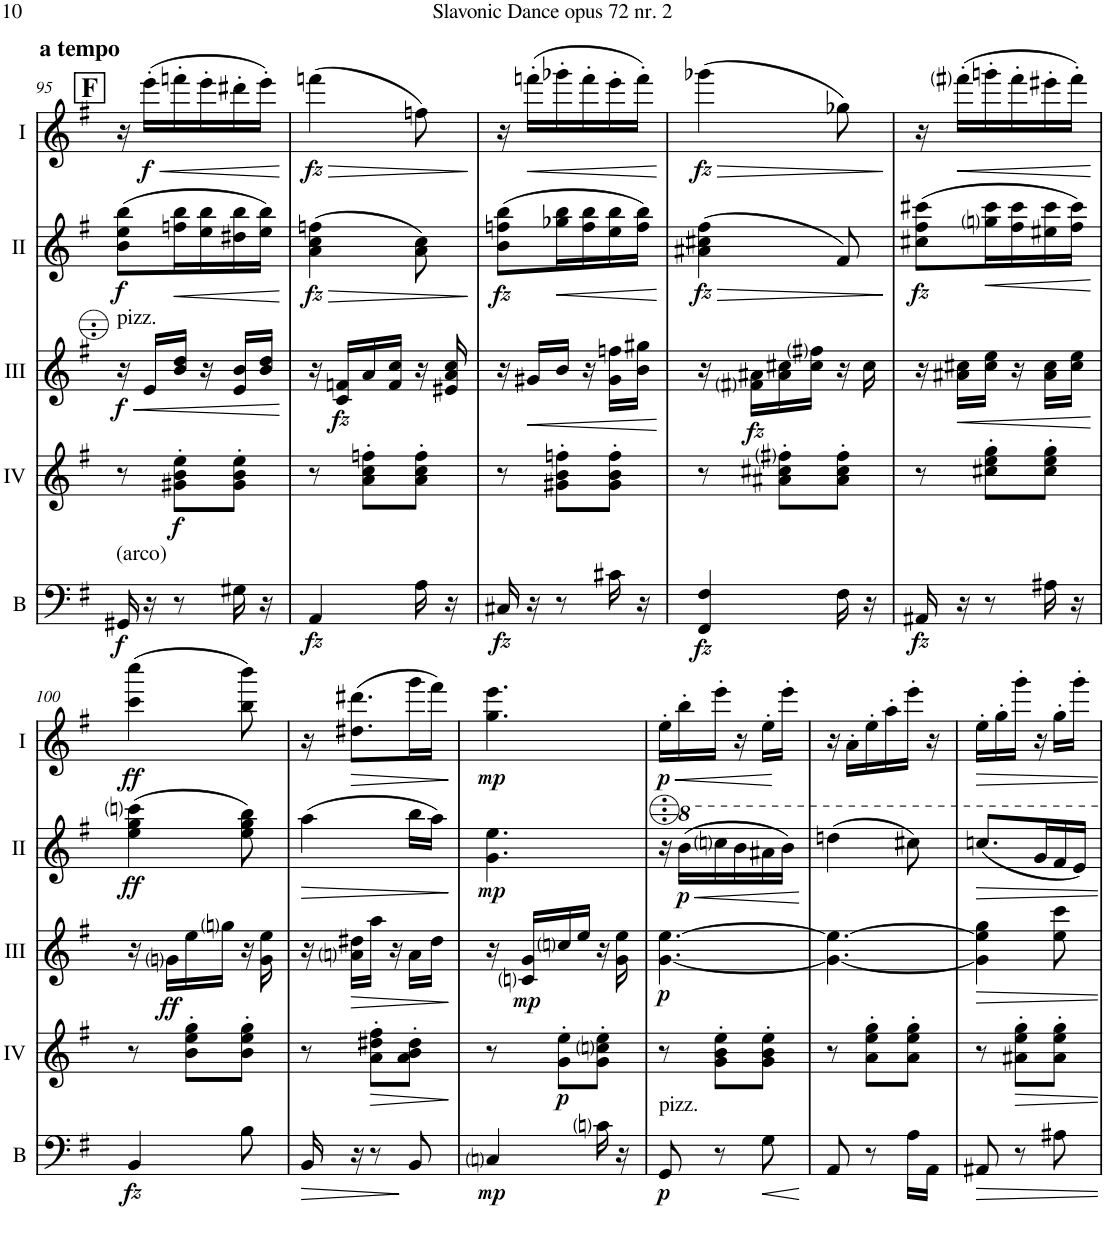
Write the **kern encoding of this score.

**kern	**dynam	**kern	**dynam	**kern	**dynam	**kern	**dynam	**kern	**dynam
*part5	*part5	*part4	*part4	*part3	*part3	*part2	*part2	*part1	*part1
*staff5	*staff5	*staff4	*staff4	*staff3	*staff3	*staff2	*staff2	*staff1	*staff1
*I"Bass	*	*I"Acc. 4	*	*I"Acc. 3	*	*I"Acc. 2	*	*I"Acc. 1	*
*I'B	*	*	*	*	*	*	*	*	*
!!LO:PB:g=z
*clefF4	*	*clefG2	*	*clefG2	*	*clefG2	*	*clefG2	*
*Trd7c12	*	*Trd7c12	*	*Trd7c12	*	*	*	*	*
*k[f#]	*	*k[f#]	*	*k[f#]	*	*k[f#]	*	*k[f#]	*
*M3/8	*	*M3/8	*	*M3/8	*	*M3/8	*	*M3/8	*
!!LO:REH:place=s1:a:B:cj:fs=14:t=F
=95	=95	=95	=95	=95	=95	=95	=95	=95	=95
!	!	!	!	!	!	!	!	!LO:TX:a:B:t=a tempo	!
!	!	!	!	!LO:TX:a:t=pizz.	!	!	!	!	!
!LO:TX:a:t=(arco)	!	!	!	!	!	!	!	!	!
!	!LO:DY:b	!	!	!	!LO:HP:b	!	!	!	!
!	!	!	!	!	!LO:DY:n=1:b	!	!LO:DY:b	!	!
16GG#X/	f	8r	.	16r	< f	(8b\ 8ee\ 8bb\L	f	16r	.
!	!	!	!	!	!	!	!	!	!LO:HP:b
!	!	!	!	!	!	!	!	!	!LO:DY:n=1:b
16r	.	.	.	16e/LL	.	.	.	(16eee'\LL	< f
!	!	!	!LO:DY:b	!	!	!	!LO:HP:b	!	!
8r	.	8g#X\' 8b\' 8ee\'L	f	16b/ 16dd/JJ	.	16ffn\ 16bb\L	<	16fffn'\	.
.	.	.	.	16r	.	16ee\ 16bb\	.	16eee'\	.
16G#X\	.	8g#\' 8b\' 8ee\'J	.	16e/ 16b/LL	.	16dd#X\ 16bb\	.	16ddd#X'\	.
16r	.	.	.	16b/ 16dd/JJ	.	16ee\ 16bb\JJ)	.	16eee'\JJ)	.
.	.	.	.	.	[	.	[	.	[
=96	=96	=96	=96	=96	=96	=96	=96	=96	=96
!	!LO:DY:b	!	!	!	!	!	!LO:HP:b	!	!LO:HP:b
!	!	!	!	!	!	!	!LO:DY:n=1:b	!	!LO:DY:n=1:b
4AA/	fz	8r	.	16r	.	(4a\ 4cc\ 4ffn\	> fz	(4fffn\	> fz
!	!	!	!	!	!LO:DY:b	!	!	!	!
.	.	.	.	16c/ 16fn/LL	fz	.	.	.	.
.	.	8a\' 8cc\' 8ffn\'L	.	16a/	.	.	.	.	.
.	.	.	.	16f/ 16cc/JJ	.	.	.	.	.
16A\	.	8a\' 8cc\' 8ff\'J	.	16r	.	8a\ 8cc\)	.	8ffn\)	.
16r	.	.	.	16e#X/ 16a/ 16cc/	.	.	.	.	.
.	.	.	.	.	.	.	]	.	]
=97	=97	=97	=97	=97	=97	=97	=97	=97	=97
!	!LO:DY:b	!	!	!	!	!	!LO:DY:b	!	!
16C#X/	fz	8r	.	16r	.	(8b\ 8ffn\ 8bb\L	fz	16r	.
!	!	!	!	!	!LO:HP:b	!	!	!	!LO:HP:b
16r	.	.	.	16g#X/LL	<	.	.	(16fffn'\LL	<
!	!	!	!	!	!	!	!LO:HP:b	!	!
8r	.	8g#X\' 8b\' 8ffn\'L	.	16b/JJ	.	16gg-X\ 16bb\L	<	16ggg-X'\	.
.	.	.	.	16r	.	16ff\ 16bb\	.	16fff'\	.
16c#X\	.	8g#\' 8b\' 8ff\'J	.	16g#\ 16ffn\LL	.	16ee\ 16bb\	.	16eee'\	.
16r	.	.	.	16b\ 16gg#X\JJ	.	16ff\ 16bb\JJ)	.	16fff'\JJ)	.
.	.	.	.	.	[	.	[	.	[
=98	=98	=98	=98	=98	=98	=98	=98	=98	=98
!	!LO:DY:b	!	!	!	!	!	!LO:HP:b	!	!LO:HP:b
!	!	!	!	!	!	!	!LO:DY:n=1:b	!	!LO:DY:n=1:b
4FF#/ 4F#/	fz	8r	.	16r	.	(4a#X\ 4cc#X\ 4ff#\	> fz	(4ggg-X\	> fz
!	!	!	!	!	!LO:DY:b	!	!	!	!
.	.	.	.	16f#i\ 16a#X\LL	fz	.	.	.	.
.	.	8a#X\' 8cc#X\' 8ff#i\'L	.	16a#\ 16cc#X\	.	.	.	.	.
.	.	.	.	16cc#\ 16ff#i\JJ	.	.	.	.	.
16F#\	.	8a#\' 8cc#\' 8ff#\'J	.	16r	.	8f#/)	.	8gg-X\)	.
16r	.	.	.	16cc#\	.	.	.	.	.
.	.	.	.	.	.	.	]	.	]
=99	=99	=99	=99	=99	=99	=99	=99	=99	=99
!	!LO:DY:b	!	!	!	!	!	!LO:DY:b	!	!
16AA#X/	fz	8r	.	16r	.	(8cc#X\ 8ff#\ 8ccc#X\L	fz	16r	.
!	!	!	!	!	!LO:HP:b	!	!	!	!LO:HP:b
16r	.	.	.	16a#X\ 16cc#X\LL	<	.	.	(16fff#i'\LL	<
!	!	!	!	!	!	!	!LO:HP:b	!	!
8r	.	8cc#X\' 8ee\' 8gg\'L	.	16cc#\ 16ee\JJ	.	16ggni\ 16ccc#\L	<	16gggn'\	.
.	.	.	.	16r	.	16ff#\ 16ccc#\	.	16fff#'\	.
16A#X\	.	8cc#\' 8ee\' 8gg\'J	.	16a#\ 16cc#\LL	.	16ee#X\ 16ccc#\	.	16eee#X'\	.
16r	.	.	.	16cc#\ 16ee\JJ	.	16ff#\ 16ccc#\JJ)	.	16fff#'\JJ)	.
.	.	.	.	.	[	.	[	.	[
!!LO:LB:g=z
=100	=100	=100	=100	=100	=100	=100	=100	=100	=100
!	!LO:DY:b	!	!	!	!	!	!LO:DY:b	!	!LO:DY:b
4BB/	fz	8r	.	16r	.	(4ee\ 4gg\ 4cccni\	ff	(4ccc\ 4cccc\	ff
!	!	!	!	!	!LO:DY:b	!	!	!	!
.	.	.	.	16gni\LL	ff	.	.	.	.
.	.	8b\' 8ee\' 8gg\'L	.	16ee\	.	.	.	.	.
.	.	.	.	16ggni\JJ	.	.	.	.	.
8B\	.	8b\' 8ee\' 8gg\'J	.	16r	.	8ee\ 8gg\ 8bb\)	.	8bb\ 8bbb\)	.
.	.	.	.	16g\ 16ee\	.	.	.	.	.
=101	=101	=101	=101	=101	=101	=101	=101	=101	=101
!	!LO:HP:b	!	!	!	!	!	!LO:HP:b	!	!
16BB/	>	8r	.	16r	.	(4aa\	>	16r	.
!	!	!	!	!	!LO:HP:b	!	!	!	!LO:HP:b
16r	.	.	.	16ani\ 16dd#X\LL	>	.	.	(8.dd#X\ 8.ddd#X\L	>
!	!	!	!LO:HP:b	!	!	!	!	!	!
8r	.	8a\' 8dd#X\' 8ff#\'L	>	16aa\JJ	.	.	.	.	.
.	.	.	.	16r	.	.	.	.	.
8BB/	]	8a\' 8b\' 8dd#\'J	.	16a\LL	.	16bb\LL	.	16ggg\L	.
.	.	.	.	16dd#\JJ	.	16aa\JJ)	.	16fff#\JJ)	.
.	.	.	]	.	]	.	]	.	]
=102	=102	=102	=102	=102	=102	=102	=102	=102	=102
!	!LO:DY:b	!	!	!	!	!	!LO:DY:b	!	!LO:DY:b
4Cni/	mp	8r	.	16r	.	4.g\ 4.ee\	mp	4.gg\ 4.eee\	mp
!	!	!	!	!	!LO:DY:b	!	!	!	!
.	.	.	.	16cni/ 16g/LL	mp	.	.	.	.
!	!	!	!LO:DY:b	!	!	!	!	!	!
.	.	8g\' 8ee\'L	p	16ccni/	.	.	.	.	.
.	.	.	.	16ee/JJ	.	.	.	.	.
16cni\	.	8g\' 8ccni\' 8ee\'J	.	16r	.	.	.	.	.
16r	.	.	.	16g\ 16ee\	.	.	.	.	.
=103	=103	=103	=103	=103	=103	=103	=103	=103	=103
!LO:TX:a:t=pizz.	!	!	!	!	!	!	!	!	!
!	!LO:DY:b	!	!	!	!LO:DY:b	!	!	!	!LO:HP:b
!	!	!	!	!	!	!	!	!	!LO:DY:n=1:b
8GG/	p	8r	.	[4.g\ [4.ee\	p	16r	.	16ee'\LL	< p
!	!	!	!	!	!	!	!LO:HP:b	!	!
!	!	!	!	!	!	!	!LO:DY:n=1:b	!	!
.	.	.	.	.	.	(16bb\LL	< p	16bb'\	.
8r	.	8g\' 8b\' 8ee\'L	.	.	.	16cccni\	.	16eee'\JJ	.
.	.	.	.	.	.	16bb\	.	16r	.
!	!LO:HP:b	!	!	!	!	!	!	!	!
8G\	<	8g\' 8b\' 8ee\'J	.	.	.	16aa#X\	.	16ee'\LL	.
.	.	.	.	.	.	16bb\JJ)	.	16eee'\JJ	[
.	[	.	.	.	.	.	[	.	.
=104	=104	=104	=104	=104	=104	=104	=104	=104	=104
8AA/	.	8r	.	4.g\_ 4.ee\_	.	(4dddn\	.	16r	.
.	.	.	.	.	.	.	.	16a'\LL	.
8r	.	8a\' 8ee\' 8gg\'L	.	.	.	.	.	16ee'\	.
.	.	.	.	.	.	.	.	16aa'\	.
16A\LL	.	8a\' 8ee\' 8gg\'J	.	.	.	8ccc#X\)	.	16eee'\JJ	.
16AA\JJ	.	.	.	.	.	.	.	16r	.
=105	=105	=105	=105	=105	=105	=105	=105	=105	=105
8AA#X/	.	8r	.	4g\] 4ee\] 4gg\	.	(8.cccn/L	.	16ee'\LL	.
.	.	.	.	.	.	.	.	16gg'\	.
8r	.	8a#X\' 8ee\' 8gg\'L	.	.	.	.	.	16ggg'\JJ	.
.	.	.	.	.	.	16gg/L	.	16r	.
8A#X\	.	8a#\' 8ee\' 8gg\'J	.	8ee\ 8ccc\	.	16ff#/	.	16gg'\LL	.
.	.	.	.	.	.	16ee/JJ)	.	16ggg'\JJ	.
=	=	=	=	=	=	=	=	=	=
*-	*-	*-	*-	*-	*-	*-	*-	*-	*-
